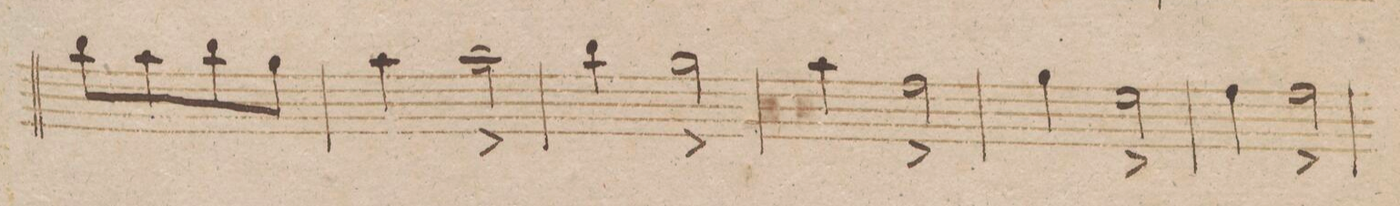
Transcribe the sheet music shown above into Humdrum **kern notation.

**kern	**dynam
*I"Flauto 2do	*
*clefG2	*
*k[b-]	*
*met(c)	*
*M3/4	*
8bb-\L	.
8aa\	.
8bb-\	.
8gg\J	.
=43	=43
4aa\	.
2aa^\	.
=44	=44
4bb-\	.
2gg^\	.
=45	=45
4aa\	.
2ff^\	.
=46	=46
4gg\	.
2ee^\	.
=47	=47
4ff\	.
2ff^\	.
=48	=48
*-	*-
